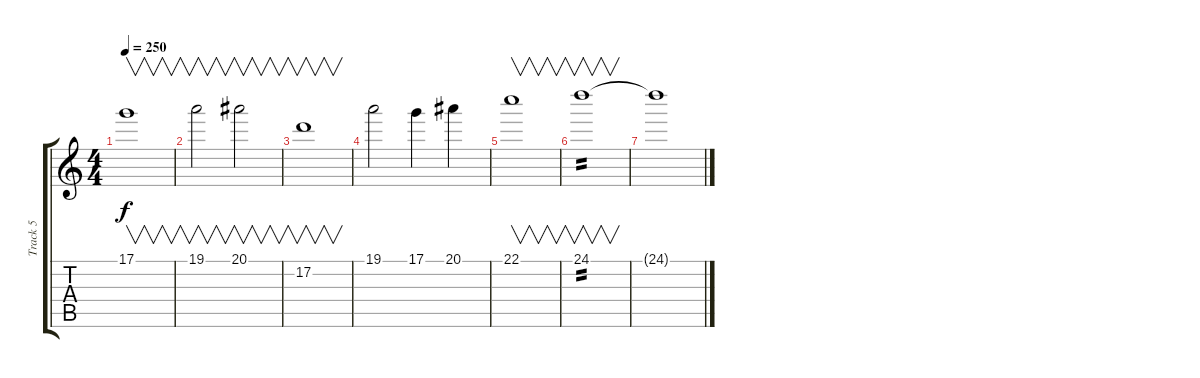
\track ("Track 5" "Track 5") {instrument distortionguitar}
\staff {score tabs}
\tuning (D4 A3 F3 C3 G2 D2) {hide}
\ts (4 4)
\tempo 250
\clef g2
\ks c
17.1.1{v dy f} |
19.1.2{v} 20.1.2{v} |
17.2.1{v} |
19.1.2 17.1.4 20.1.4 |
22.1.1{v} |
24.1.1{v tp 2} |
24.1{t}.1
